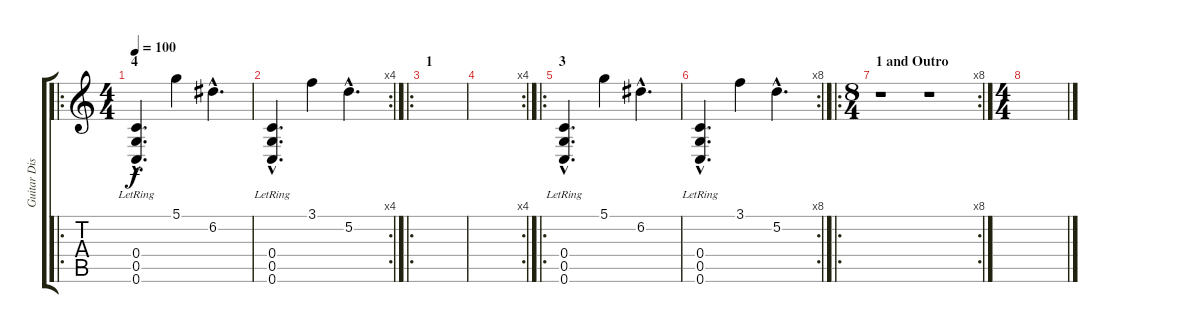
\track ("Guitar Dist" "Guitar Dis") {instrument distortionguitar}
\staff {score tabs}
\tuning (D4 A3 F3 C3 G2 C2) {hide}
\ro
\ts (4 4)
\section ("" "4")
\tempo 100
\clef g2
\ks c
(0.4{hac lr} 0.5{hac lr} 0.6{hac lr}).4{d dy f} 5.1.4 6.2{hac}.4{d} |
\rc 4
(0.4{hac lr} 0.5{hac lr} 0.6{hac lr}).4{d} 3.1.4 5.2{hac}.4{d} |
\ro
\section ("" "1")
|
\rc 4
|
\ro
\section ("" "3")
(0.4{hac lr} 0.5{hac lr} 0.6{hac lr}).4{d} 5.1.4 6.2{hac}.4{d} |
\rc 8
(0.4{hac lr} 0.5{hac lr} 0.6{hac lr}).4{d} 3.1.4 5.2{hac}.4{d} |
\ro
\rc 8
\ts (8 4)
\section ("" "1 and Outro")
r.1 r.1 |
\ts (4 4)
